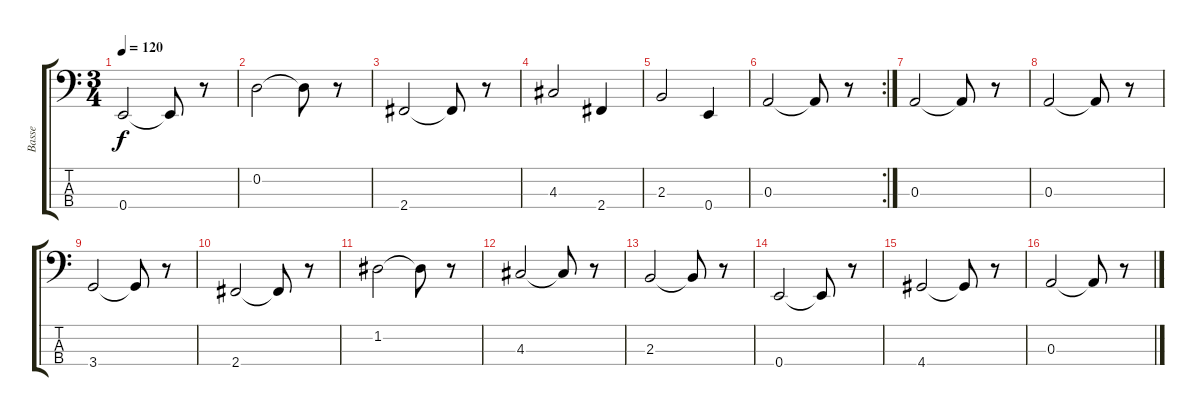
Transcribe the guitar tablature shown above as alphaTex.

\track ("Basse" "Basse") {instrument acousticbass}
\staff {score tabs}
\tuning (G2 D2 A1 E1) {hide}
\ts (3 4)
\tempo 120
\clef f4
\ks c
0.4.2{dy f} 0.4{t}.8 r.8 |
0.2.2 0.2{t}.8 r.8 |
2.4.2 2.4{t}.8 r.8 |
4.3.2 2.4.4 |
2.3.2 0.4.4 |
\rc 2
0.3.2 0.3{t}.8 r.8 |
0.3.2 0.3{t}.8 r.8 |
0.3.2 0.3{t}.8 r.8 |
3.4.2 3.4{t}.8 r.8 |
2.4.2 2.4{t}.8 r.8 |
1.2.2 1.2{t}.8 r.8 |
4.3.2 4.3{t}.8 r.8 |
2.3.2 2.3{t}.8 r.8 |
0.4.2 0.4{t}.8 r.8 |
4.4.2 4.4{t}.8 r.8 |
0.3.2 0.3{t}.8 r.8
